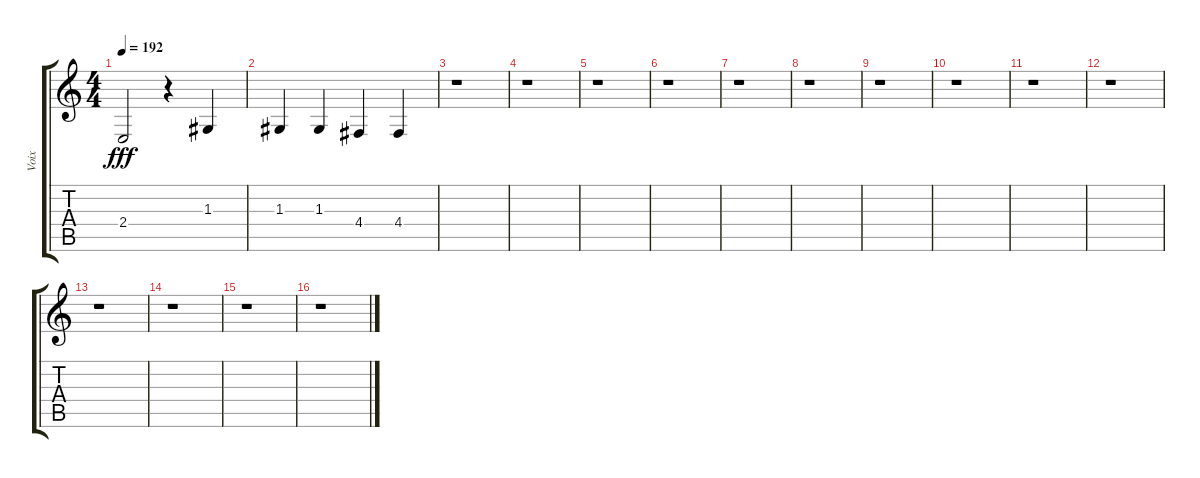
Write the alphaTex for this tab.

\track ("Voix" "Voix") {instrument tenorsax}
\staff {score tabs}
\tuning (E4 B3 G3 D3 A2 E2) {hide}
\ts (4 4)
\tempo 192
\clef g2
\ks c
2.4.2{dy fff} r.4 1.3.4 |
1.3.4 1.3.4 4.4.4 4.4.4 |
r.1 |
r.1 |
r.1 |
r.1 |
r.1 |
r.1 |
r.1 |
r.1 |
r.1 |
r.1 |
r.1 |
r.1 |
r.1 |
r.1
